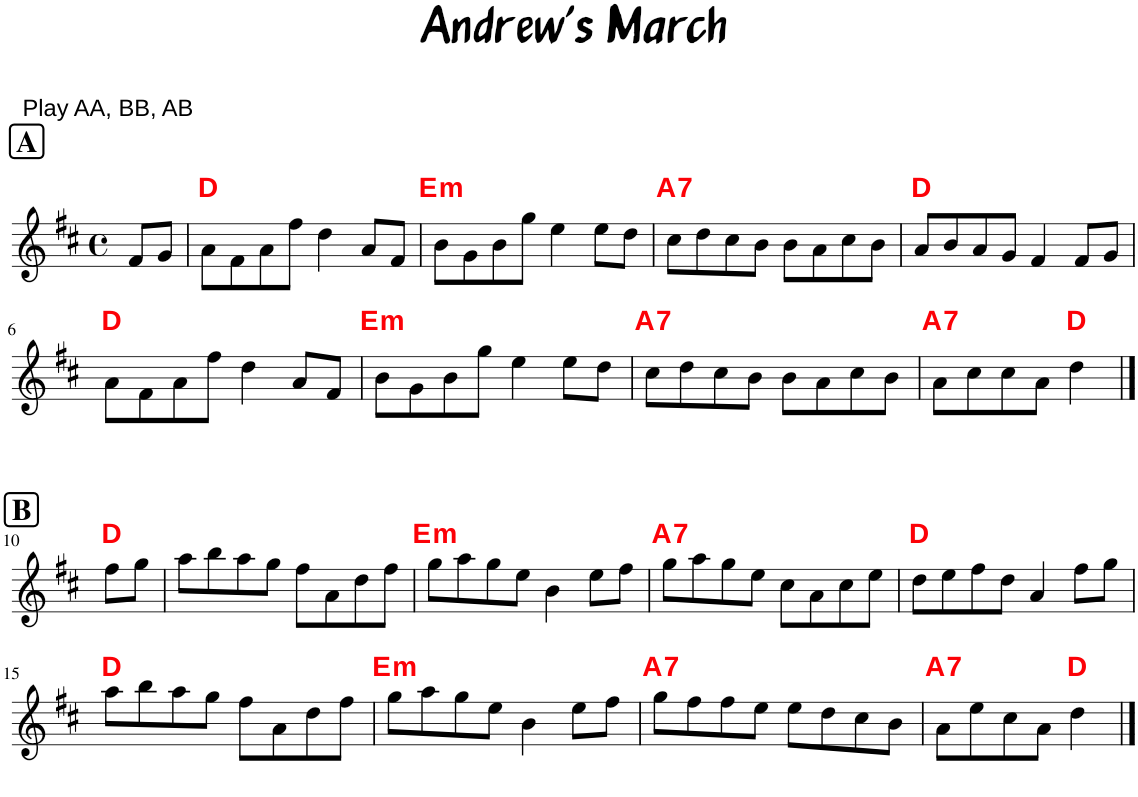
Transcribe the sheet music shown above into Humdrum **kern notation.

**kern	**harte
*part1	*part1
*staff1	*
*I"Mandolin	*
*I'Mdn.	*
*clefG2	*
*k[f#c#]	*
*M4/4	*
*met(c)	*
!!LO:REH:place=s1:a:B:cj:fs=14:t=A
=1	=1
!LO:TX:a:t=Play AA, BB, AB	!
8f#/L	.
8g/J	.
=2	=2
8a\L	D:maj
8f#\	.
8a\	.
8ff#\J	.
4dd\	.
8a/L	.
8f#/J	.
=3	=3
!	!LO:H:kt=m
8b\L	E:min
8g\	.
8b\	.
8gg\J	.
4ee\	.
8ee\L	.
8dd\J	.
=4	=4
!	!LO:H:kt=7
8cc#\L	A:7
8dd\	.
8cc#\	.
8b\J	.
8b\L	.
8a\	.
8cc#\	.
8b\J	.
=5	=5
8a/L	D:maj
8b/	.
8a/	.
8g/J	.
4f#/	.
8f#/L	.
8g/J	.
!!LO:LB:g=z
=6	=6
8a\L	D:maj
8f#\	.
8a\	.
8ff#\J	.
4dd\	.
8a/L	.
8f#/J	.
=7	=7
!	!LO:H:kt=m
8b\L	E:min
8g\	.
8b\	.
8gg\J	.
4ee\	.
8ee\L	.
8dd\J	.
=8	=8
!	!LO:H:kt=7
8cc#\L	A:7
8dd\	.
8cc#\	.
8b\J	.
8b\L	.
8a\	.
8cc#\	.
8b\J	.
=9	=9
!	!LO:H:kt=7
8a\L	A:7
8cc#\	.
8cc#\	.
8a\J	.
4dd\	D:maj
!!LO:LB:g=z
==10	==10
8ff#\L	D:maj
8gg\J	.
!!LO:REH:place=s1:a:B:cj:fs=14:t=B
=11	=11
8aa\L	.
8bb\	.
8aa\	.
8gg\J	.
8ff#\L	.
8a\	.
8dd\	.
8ff#\J	.
=12	=12
!	!LO:H:kt=m
8gg\L	E:min
8aa\	.
8gg\	.
8ee\J	.
4b\	.
8ee\L	.
8ff#\J	.
=13	=13
!	!LO:H:kt=7
8gg\L	A:7
8aa\	.
8gg\	.
8ee\J	.
8cc#\L	.
8a\	.
8cc#\	.
8ee\J	.
=14	=14
8dd\L	D:maj
8ee\	.
8ff#\	.
8dd\J	.
4a/	.
8ff#\L	.
8gg\J	.
!!LO:LB:g=z
=15	=15
8aa\L	D:maj
8bb\	.
8aa\	.
8gg\J	.
8ff#\L	.
8a\	.
8dd\	.
8ff#\J	.
=16	=16
!	!LO:H:kt=m
8gg\L	E:min
8aa\	.
8gg\	.
8ee\J	.
4b\	.
8ee\L	.
8ff#\J	.
=17	=17
!	!LO:H:kt=7
8gg\L	A:7
8ff#\	.
8ff#\	.
8ee\J	.
8ee\L	.
8dd\	.
8cc#\	.
8b\J	.
=18	=18
!	!LO:H:kt=7
8a\L	A:7
8ee\	.
8cc#\	.
8a\J	.
4dd\	D:maj
==	==
*-	*-
